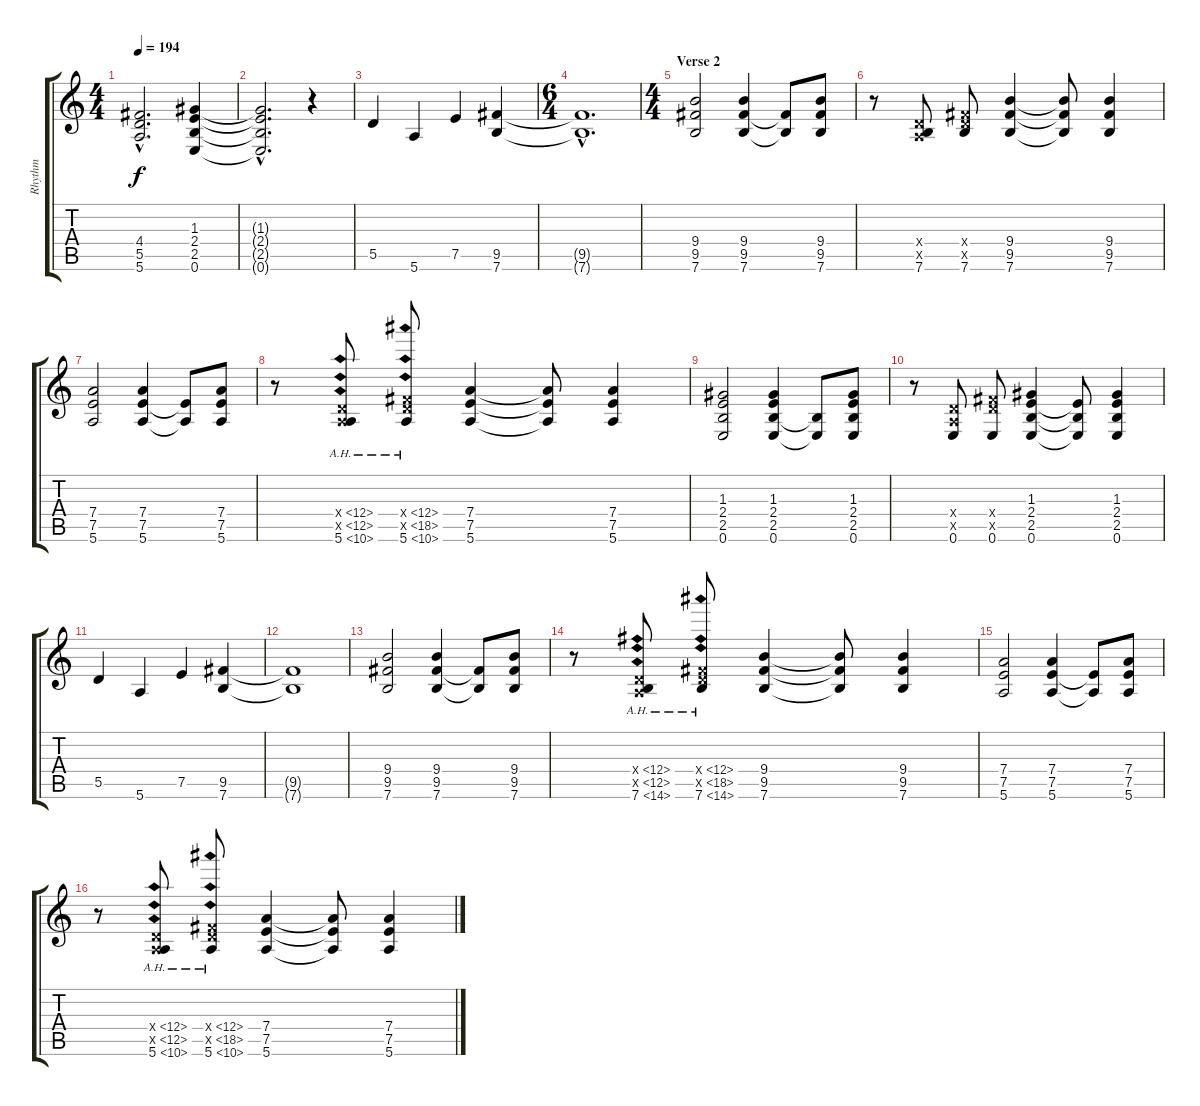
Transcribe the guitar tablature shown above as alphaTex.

\track ("Rhythm" "Rhythm") {instrument overdrivenguitar}
\staff {score tabs}
\tuning (E4 B3 G3 D3 A2 E2) {hide}
\ts (4 4)
\tempo 194
\clef g2
\ks c
(4.4{hac} 5.5{hac} 5.6{hac}).2{d dy f} (1.3 2.4 2.5 0.6).4 |
(1.3{hac t} 2.4{hac t} 2.5{hac t} 0.6{hac t}).2{d} r.4 |
5.5.4 5.6.4 7.5.4 (9.5 7.6).4 |
\ts (6 4)
(9.5{hac t} 7.6{hac t}).1{d} |
\ts (4 4)
\section ("" "Verse 2")
(9.4 9.5 7.6).2 (9.4 9.5 7.6).4 (9.5{t} 7.6{t}).8 (9.4 9.5 7.6).8 |
r.8 (0.4{x} 0.5{x} 7.6).8 (0.4{x} 9.5{x} 7.6).8 (9.4 9.5 7.6).4 (9.4{t} 9.5{t} 7.6{t}).8 (9.4 9.5 7.6).4 |
(7.4 7.5 5.6).2 (7.4 7.5 5.6).4 (7.5{t} 5.6{t}).8 (7.4 7.5 5.6).8 |
r.8 (0.4{ah 12 x} 0.5{ah 12 x} 5.6{ah 5}).8 (0.4{ah 12 x} 9.5{ah 9 x} 5.6{ah 5}).8 (7.4 7.5 5.6).4 (7.4{t} 7.5{t} 5.6{t}).8 (7.4 7.5 5.6).4 |
(1.3 2.4 2.5 0.6).2 (1.3 2.4 2.5 0.6).4 (2.5{t} 0.6{t}).8 (1.3 2.4 2.5 0.6).8 |
r.8 (0.4{x} 0.5{x} 0.6).8 (0.4{x} 9.5{x} 0.6).8 (1.3 2.4 2.5 0.6).4 (2.4{t} 2.5{t} 0.6{t}).8 (1.3 2.4 2.5 0.6).4 |
5.5.4 5.6.4 7.5.4 (9.5 7.6).4 |
(9.5{t} 7.6{t}).1 |
(9.4 9.5 7.6).2 (9.4 9.5 7.6).4 (9.5{t} 7.6{t}).8 (9.4 9.5 7.6).8 |
r.8 (0.4{ah 12 x} 0.5{ah 12 x} 7.6{ah 7}).8 (0.4{ah 12 x} 9.5{ah 9 x} 7.6{ah 7}).8 (9.4 9.5 7.6).4 (9.4{t} 9.5{t} 7.6{t}).8 (9.4 9.5 7.6).4 |
(7.4 7.5 5.6).2 (7.4 7.5 5.6).4 (7.5{t} 5.6{t}).8 (7.4 7.5 5.6).8 |
r.8 (0.4{ah 12 x} 0.5{ah 12 x} 5.6{ah 5}).8 (0.4{ah 12 x} 9.5{ah 9 x} 5.6{ah 5}).8 (7.4 7.5 5.6).4 (7.4{t} 7.5{t} 5.6{t}).8 (7.4 7.5 5.6).4
